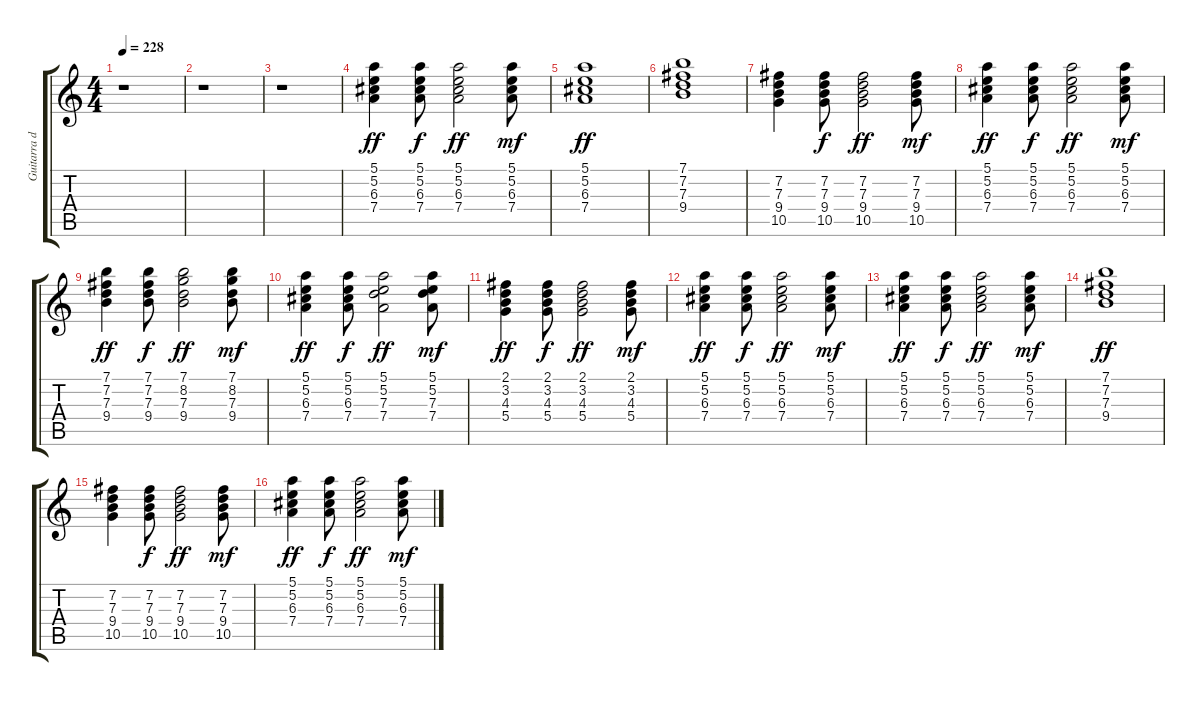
\track ("Guitarra de Apoyo" "Guitarra d") {instrument distortionguitar}
\staff {score tabs}
\tuning (E4 B3 G3 D3 A2 E2) {hide}
\ts (4 4)
\tempo 228
\clef g2
\ks c
r.1{dy f} |
r.1 |
r.1 |
(5.1 5.2 6.3 7.4).4{dy ff volume 11 instrument distortionguitar} (5.1 5.2 6.3 7.4).8{dy f} (5.1 5.2 6.3 7.4).2{dy ff} (5.1 5.2 6.3 7.4).8{dy mf} |
(5.1 5.2 6.3 7.4).1{dy ff} |
(7.1 7.2 7.3 9.4).1 |
(7.2 7.3 9.4 10.5).4 (7.2 7.3 9.4 10.5).8{dy f} (7.2 7.3 9.4 10.5).2{dy ff} (7.2 7.3 9.4 10.5).8{dy mf} |
(5.1 5.2 6.3 7.4).4{dy ff} (5.1 5.2 6.3 7.4).8{dy f} (5.1 5.2 6.3 7.4).2{dy ff} (5.1 5.2 6.3 7.4).8{dy mf} |
(7.1 7.2 7.3 9.4).4{dy ff} (7.1 7.2 7.3 9.4).8{dy f} (7.1 8.2 7.3 9.4).2{dy ff} (7.1 8.2 7.3 9.4).8{dy mf} |
(5.1 5.2 6.3 7.4).4{dy ff} (5.1 5.2 6.3 7.4).8{dy f} (5.1 5.2 7.3 7.4).2{dy ff} (5.1 5.2 7.3 7.4).8{dy mf} |
(2.1 3.2 4.3 5.4).4{dy ff} (2.1 3.2 4.3 5.4).8{dy f} (2.1 3.2 4.3 5.4).2{dy ff} (2.1 3.2 4.3 5.4).8{dy mf} |
(5.1 5.2 6.3 7.4).4{dy ff} (5.1 5.2 6.3 7.4).8{dy f} (5.1 5.2 6.3 7.4).2{dy ff} (5.1 5.2 6.3 7.4).8{dy mf} |
(5.1 5.2 6.3 7.4).4{dy ff} (5.1 5.2 6.3 7.4).8{dy f} (5.1 5.2 6.3 7.4).2{dy ff} (5.1 5.2 6.3 7.4).8{dy mf} |
(7.1 7.2 7.3 9.4).1{dy ff} |
(7.2 7.3 9.4 10.5).4 (7.2 7.3 9.4 10.5).8{dy f} (7.2 7.3 9.4 10.5).2{dy ff} (7.2 7.3 9.4 10.5).8{dy mf} |
(5.1 5.2 6.3 7.4).4{dy ff} (5.1 5.2 6.3 7.4).8{dy f} (5.1 5.2 6.3 7.4).2{dy ff} (5.1 5.2 6.3 7.4).8{dy mf}
